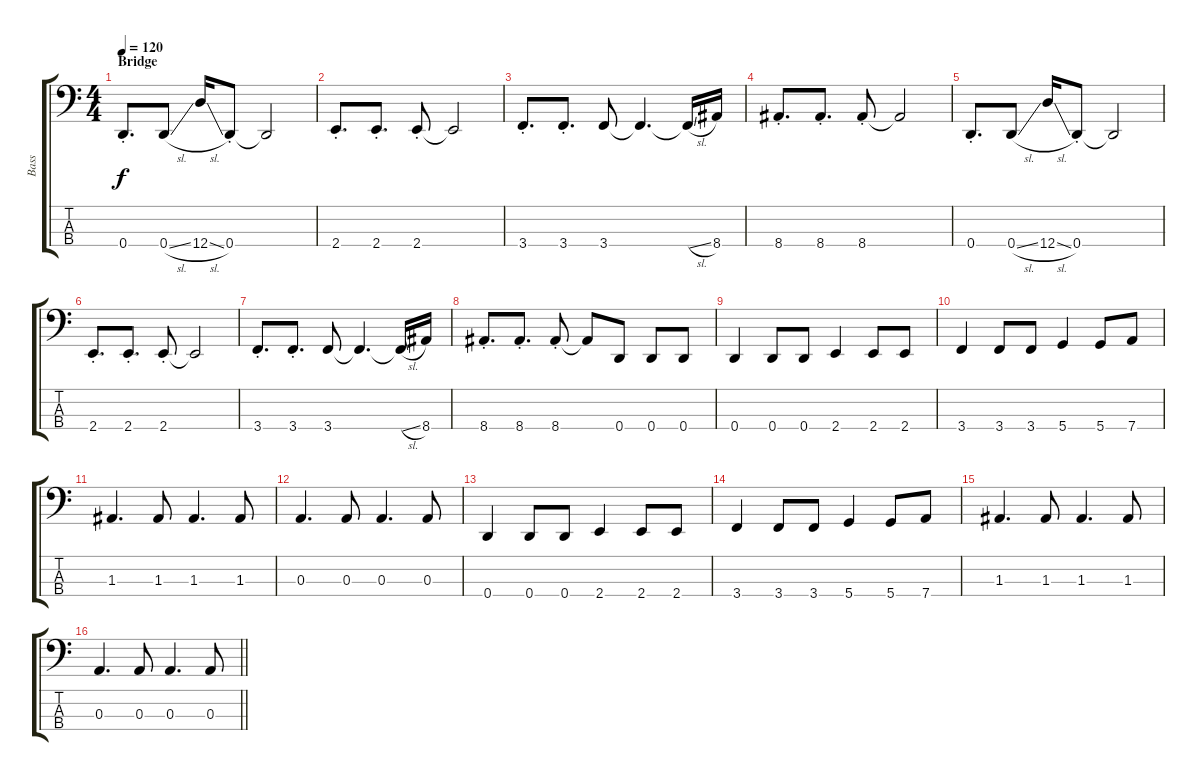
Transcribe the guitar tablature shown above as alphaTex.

\track ("Bass" "Bass") {instrument electricbassfinger}
\staff {score tabs}
\tuning (G2 D2 A1 D1) {hide}
\ts (4 4)
\section ("" "Bridge")
\tempo 120
\clef f4
\ks c
0.4{st}.8{d dy f} 0.4{sl}.8 12.4{sl}.16 0.4{st}.8 0.4{t}.2 |
2.4{st}.8{d} 2.4{st}.8{d} 2.4{st}.8 2.4{t}.2 |
3.4{st}.8{d} 3.4{st}.8{d} 3.4.8 3.4{t}.4{d} 3.4{sl t}.16 8.4.16 |
8.4{st}.8{d} 8.4{st}.8{d} 8.4{st}.8 8.4{t}.2 |
0.4{st}.8{d} 0.4{sl}.8 12.4{sl}.16 0.4{st}.8 0.4{t}.2 |
2.4{st}.8{d} 2.4{st}.8{d} 2.4{st}.8 2.4{t}.2 |
3.4{st}.8{d} 3.4{st}.8{d} 3.4.8 3.4{t}.4{d} 3.4{sl t}.16 8.4.16 |
8.4{st}.8{d} 8.4{st}.8{d} 8.4{st}.8 8.4{t}.8 0.4.8 0.4.8 0.4.8 |
0.4.4 0.4.8 0.4.8 2.4.4 2.4.8 2.4.8 |
3.4.4 3.4.8 3.4.8 5.4.4 5.4.8 7.4.8 |
1.3.4{d} 1.3.8 1.3.4{d} 1.3.8 |
0.3.4{d} 0.3.8 0.3.4{d} 0.3.8 |
0.4.4 0.4.8 0.4.8 2.4.4 2.4.8 2.4.8 |
3.4.4 3.4.8 3.4.8 5.4.4 5.4.8 7.4.8 |
1.3.4{d} 1.3.8 1.3.4{d} 1.3.8 |
\barLineRight lightlight
0.3.4{d} 0.3.8 0.3.4{d} 0.3.8
